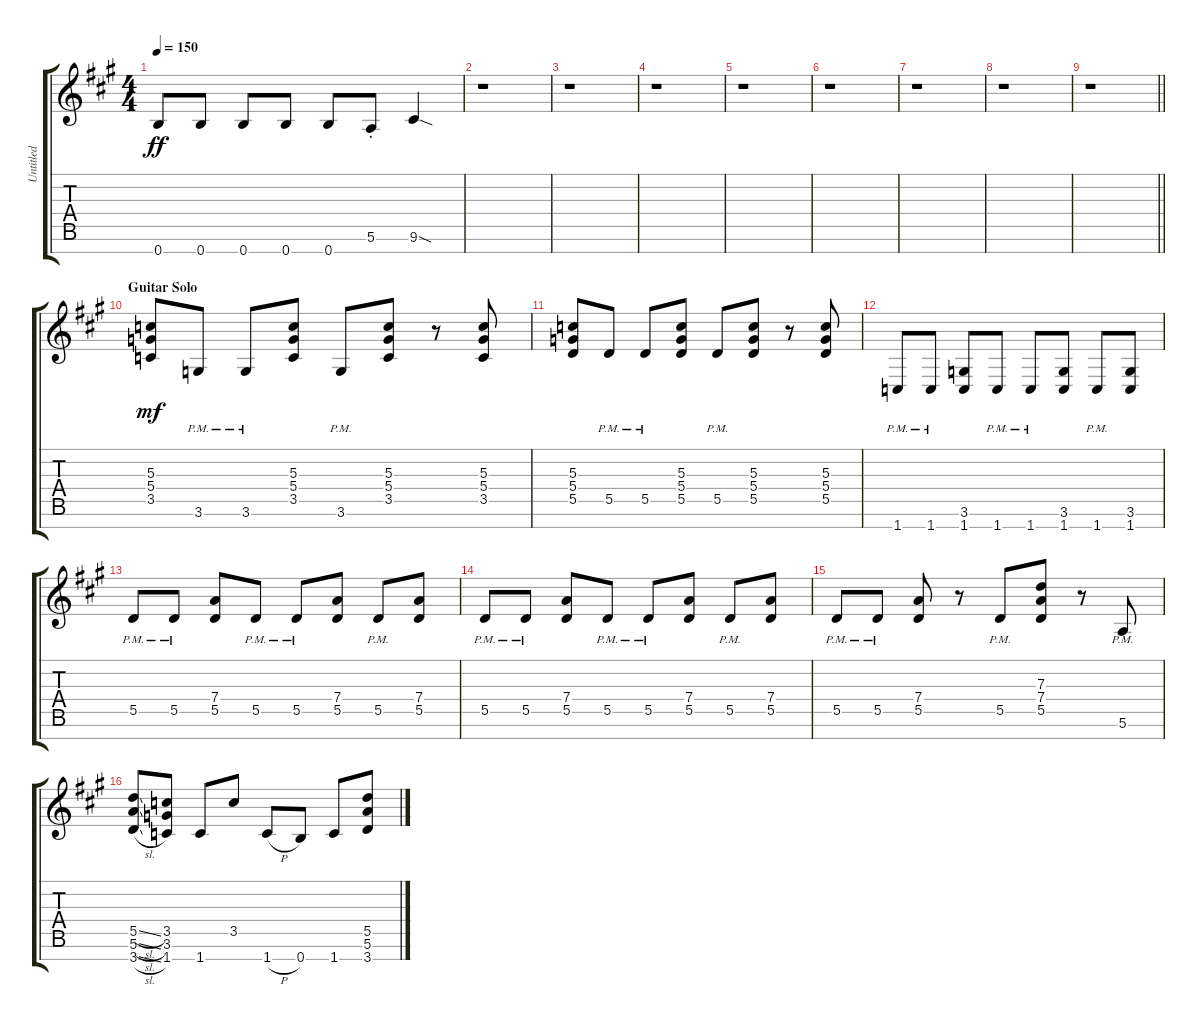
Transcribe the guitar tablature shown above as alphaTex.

\track ("Untitled" "Untitled") {instrument distortionguitar}
\staff {score tabs}
\tuning (E4 B3 G3 D3 A2 E2 B1) {hide}
\ts (4 4)
\tempo 150
\clef g2
\ks a
0.7.8{ot 8vb dy ff} 0.7.8{ot 8vb} 0.7.8{ot 8vb} 0.7.8{ot 8vb} 0.7.8{ot 8vb} 5.6{st}.8 9.6{sod}.4 |
r.1 |
r.1 |
r.1 |
r.1 |
r.1 |
r.1 |
r.1 |
\barLineRight lightlight
r.1 |
\section ("" "Guitar Solo")
(5.3 5.4 3.5).8{dy mf} 3.6{pm}.8 3.6{pm}.8 (5.3 5.4 3.5).8 3.6{pm}.8 (5.3 5.4 3.5).8 r.8 (5.3 5.4 3.5).8 |
(5.3 5.4 5.5).8 5.5{pm}.8 5.5{pm}.8 (5.3 5.4 5.5).8 5.5{pm}.8 (5.3 5.4 5.5).8 r.8 (5.3 5.4 5.5).8 |
1.7{pm}.8 1.7{pm}.8 (3.6 1.7).8 1.7{pm}.8 1.7{pm}.8 (3.6 1.7).8 1.7{pm}.8 (3.6 1.7).8 |
5.5{pm}.8 5.5{pm}.8 (7.4 5.5).8 5.5{pm}.8 5.5{pm}.8 (7.4 5.5).8 5.5{pm}.8 (7.4 5.5).8 |
5.5{pm}.8 5.5{pm}.8 (7.4 5.5).8 5.5{pm}.8 5.5{pm}.8 (7.4 5.5).8 5.5{pm}.8 (7.4 5.5).8 |
5.5{pm}.8 5.5{pm}.8 (7.4 5.5).8 r.8 5.5{pm}.8 (7.3 7.4 5.5).8 r.8 5.6{pm}.8 |
(5.5{sl} 5.6{sl} 3.7{sl}).8{ot 8vb} (3.5 3.6 1.7).8{ot 8vb} 1.7.8{ot 8vb} 3.5.8{ot 8vb} 1.7{h}.8{ot 8vb} 0.7.8{ot 8vb} 1.7.8{ot 8vb} (5.5 5.6 3.7).8{ot 8vb}
